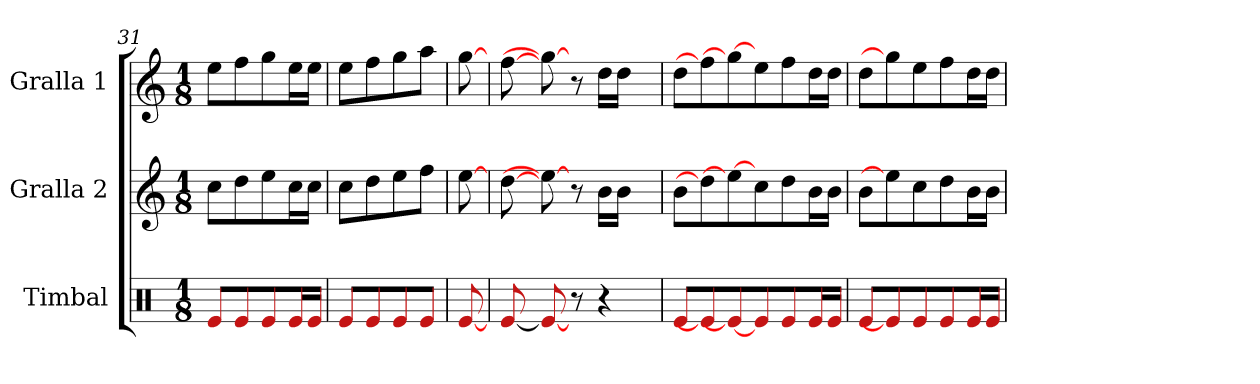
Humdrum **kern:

**kern	**kern	**kern
*part3	*part2	*part1
*staff3	*staff2	*staff1
*I"Timbal	*I"Gralla 2	*I"Gralla 1
*I'Pno	*I'Pno	*I'Pno
*clefX	*clefG2	*clefG2
*k[]	*k[]	*k[]
*M1/8	*M1/8	*M1/8
=31	=31	=31
8e/L	8cc\L	8ee\L
8e/	8dd\	8ff\
8e/	8ee\	8gg\
16e/L	16cc\L	16ee\L
16e/JJ	16cc\JJ	16ee\JJ
!!LO:PB:g=z
=32	=32	=32
8e/L	8cc\L	8ee\L
8e/	8dd\	8ff\
8e/	8ee\	8gg\
8e/J	8ff\J	8aa\J
=33	=33	=33
[8e/	[8ee\	[8gg\
=34	=34	=34
[8e/	[8dd\	[8ff\
8e/_	8ee\_	8gg\_
8r	8r	8r
4r	16b\LL	16dd\LL
.	16b\JJ	16dd\JJ
.	8ryy	8ryy
=35	=35	=35
8e/L	8b\L	8dd\L
8e/]	8dd\]	8ff\]
8e/_	8ee\_	8gg\_
8e/	8cc\	8ee\
8e/	8dd\	8ff\
16e/L	16b\L	16dd\L
16e/JJ	16b\JJ	16dd\JJ
=36	=36	=36
8e/L	8b\L	8dd\L
8e/]	8ee\]	8gg\]
8e/	8cc\	8ee\
8e/	8dd\	8ff\
16e/L	16b\L	16dd\L
16e/JJ	16b\JJ	16dd\JJ
=	=	=
*-	*-	*-
